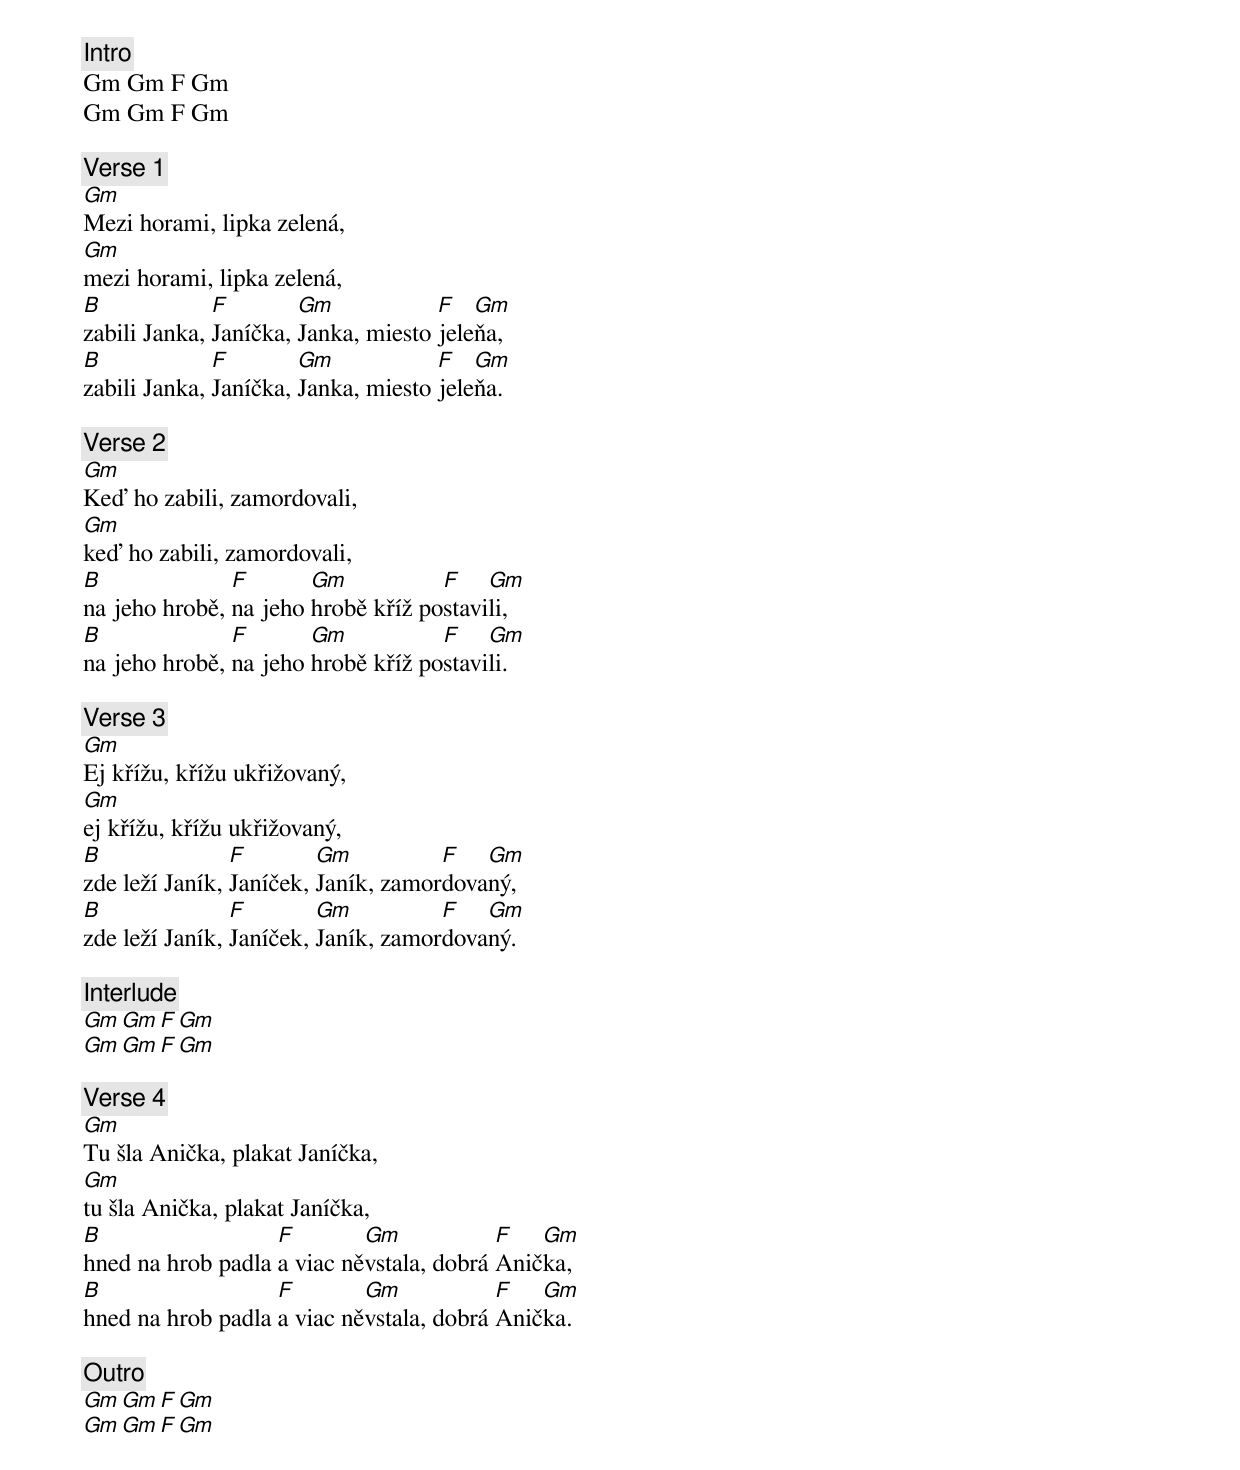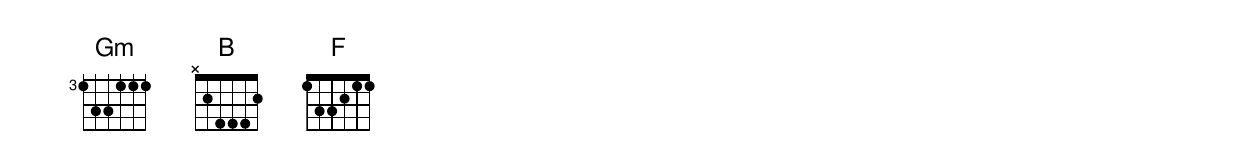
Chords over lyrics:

[Intro]
Gm Gm F Gm
Gm Gm F Gm

[Verse 1]
Gm
Mezi horami, lipka zelená,
Gm
mezi horami, lipka zelená,
B             F        Gm            F   Gm
zabili Janka, Janíčka, Janka, miesto jeleňa,
B             F        Gm            F   Gm
zabili Janka, Janíčka, Janka, miesto jeleňa.

[Verse 2]
Gm
Keď ho zabili, zamordovali,
Gm
keď ho zabili, zamordovali,
B              F       Gm           F    Gm
na jeho hrobě, na jeho hrobě kříž postavili,
B              F       Gm           F    Gm
na jeho hrobě, na jeho hrobě kříž postavili.

[Verse 3]
Gm
Ej křížu, křížu ukřižovaný,
Gm
ej křížu, křížu ukřižovaný,
B               F        Gm          F   Gm
zde leží Janík, Janíček, Janík, zamordovaný,
B               F        Gm          F   Gm
zde leží Janík, Janíček, Janík, zamordovaný.

[Interlude]
Gm Gm F Gm
Gm Gm F Gm

[Verse 4]
Gm
Tu šla Anička, plakat Janíčka,
Gm
tu šla Anička, plakat Janíčka,
B                  F        Gm            F   Gm
hned na hrob padla a viac něvstala, dobrá Anička,
B                  F        Gm            F   Gm
hned na hrob padla a viac něvstala, dobrá Anička.

[Outro]
Gm Gm F Gm
Gm Gm F Gm
